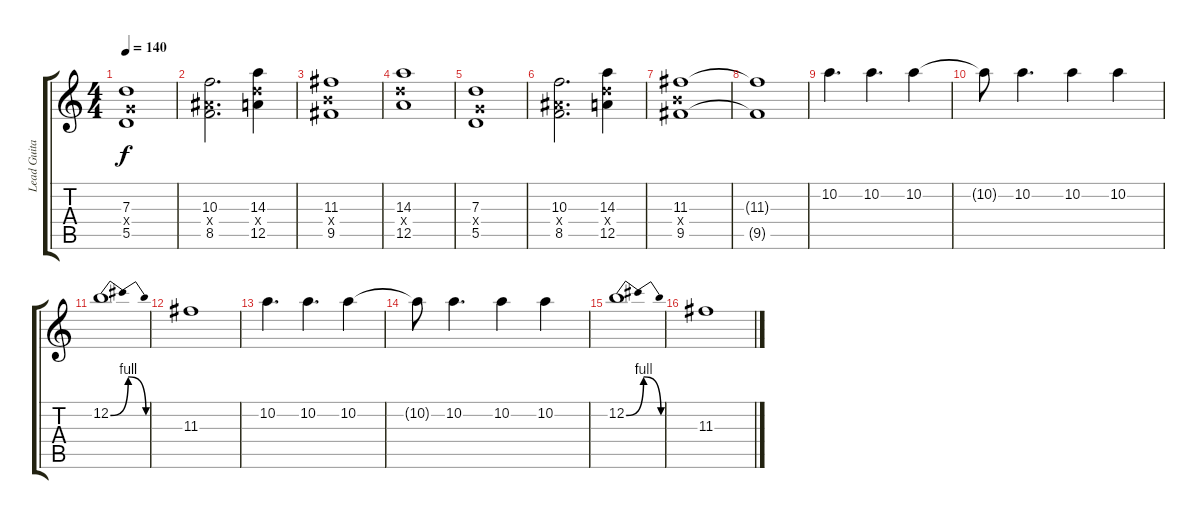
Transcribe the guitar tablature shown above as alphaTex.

\track ("Lead Guitar" "Lead Guita") {instrument distortionguitar}
\staff {score tabs}
\tuning (E4 B3 G3 D3 A2 D2) {hide}
\ts (4 4)
\tempo 140
\clef g2
\ks c
(7.3 5.4{x} 5.5).1{dy f} |
(10.3 8.4{x} 8.5).2{d} (14.3 12.4{x} 12.5).4 |
(11.3 9.4{x} 9.5).1 |
(14.3 12.4{x} 12.5).1 |
(7.3 5.4{x} 5.5).1 |
(10.3 8.4{x} 8.5).2{d} (14.3 12.4{x} 12.5).4 |
(11.3 9.4{x} 9.5).1 |
(11.3{t} 9.5{t}).1 |
10.2.4{d} 10.2.4{d} 10.2.4 |
10.2{t}.8 10.2.4{d} 10.2.4 10.2.4 |
12.2{be (bendrelease 0 0 5 4 50 4 60 0)}.1 |
11.3.1 |
10.2.4{d} 10.2.4{d} 10.2.4 |
10.2{t}.8 10.2.4{d} 10.2.4 10.2.4 |
12.2{be (bendrelease 0 0 5 4 50 4 60 0)}.1 |
11.3.1
